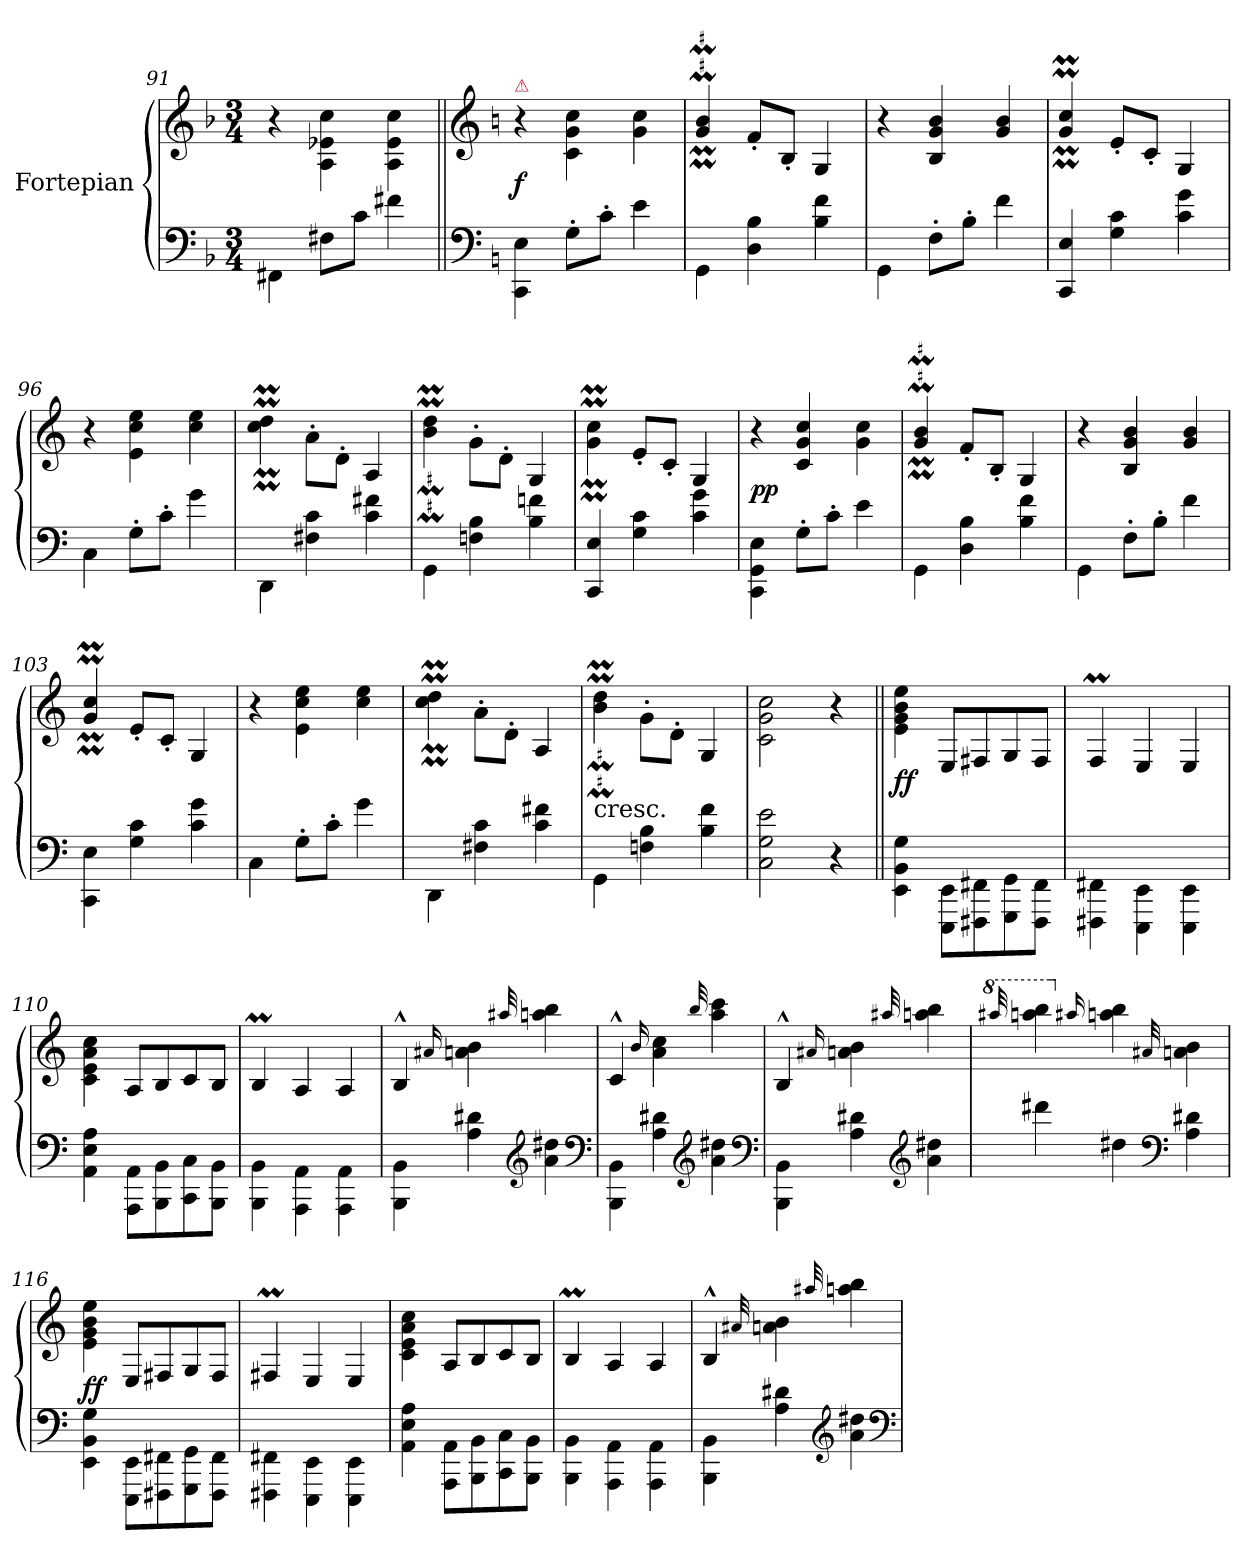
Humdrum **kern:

**kern	**kern	**dynam
*part1	*part1	*part1
*staff2	*staff1	*staff1/2
*I"Fortepian	*	*
*clefF4	*clefG2	*
*k[b-]	*k[b-]	*
*M3/4	*M3/4	*
=91	=91	=91
4FF#X\	4r	.
8F#X\L	4A\ 4e-X\ 4cc\	.
8c\J	.	.
4f#X\	4A\ 4e-\ 4cc\	.
=92||	=92||	=92||
*clefF4	*clefG2	*
*k[]	*k[]	*
!	!LO:TX:a:color=crimson:t=⚠	!
4CC\ 4E\	4r	f
8G'\L	4c\ 4g\ 4cc\	.
8c'\J	.	.
4e\	4g\ 4cc\	.
=93	=93	=93
4GG\	4gM/ 4bM/	.
4D\ 4B\	8f'/L	.
.	8B'/J	.
4B\ 4f\	4G/	.
=94	=94	=94
4GG\	4r	.
8F'\L	4B/ 4g/ 4b/	.
8B'\J	.	.
4f\	4g/ 4b/	.
=95	=95	=95
4CC/ 4E/	4gM/ 4ccM/	.
4G\ 4c\	8e'/L	.
.	8c'/J	.
4c\ 4g\	4G/	.
=96	=96	=96
4C\	4r	.
8G'\L	4e\ 4cc\ 4ee\	.
8c'\J	.	.
4g\	4cc\ 4ee\	.
=97	=97	=97
4DD\	4ccM\ 4ddM\	.
4F#X\ 4c\	8a'\L	.
.	8d'\J	.
4c\ 4f#X\	4A/	.
=98	=98	=98
4GG\	4bM\ 4ddM\	.
4Fn\ 4B\	8g'\L	.
.	8d'\J	.
4B\ 4fn\	4G/	.
=99	=99	=99
4CC/ 4E/	4gM\ 4ccM\	.
4G\ 4c\	8e'/L	.
.	8c'/J	.
4c\ 4g\	4G/	.
=100	=100	=100
4CC\ 4GG\ 4E\	4r	pp
8G'\L	4c/ 4g/ 4cc/	.
8c'\J	.	.
4e\	4g\ 4cc\	.
=101	=101	=101
4GG\	4gM/ 4bM/	.
4D\ 4B\	8f'/L	.
.	8B'/J	.
4B\ 4f\	4G/	.
=102	=102	=102
4GG\	4r	.
8F'\L	4B/ 4g/ 4b/	.
8B'\J	.	.
4f\	4g/ 4b/	.
=103	=103	=103
4CC\ 4E\	4gM/ 4ccM/	.
4G\ 4c\	8e'/L	.
.	8c'/J	.
4c\ 4g\	4G/	.
=104	=104	=104
4C\	4r	.
8G'\L	4e\ 4cc\ 4ee\	.
8c'\J	.	.
4g\	4cc\ 4ee\	.
=105	=105	=105
4DD\	4ccM\ 4ddM\	.
4F#X\ 4c\	8a'\L	.
.	8d'\J	.
4c\ 4f#X\	4A/	.
=106	=106	=106
!	!LO:TX:c:t=cresc.	!
4GG\	4bM\ 4ddM\	.
4Fn\ 4B\	8g'\L	.
.	8d'\J	.
4B\ 4f\	4G/	.
=107	=107	=107
2C\ 2G\ 2e\	2c\ 2g\ 2cc\	.
4r	4r	.
=108||	=108||	=108||
4EE\ 4BB\ 4G\	4e\ 4g\ 4b\ 4ee\	ff
8EEE\ 8EE\L	8E/L	.
8FFF#X\ 8FF#X\	8F#X/	.
8GGG\ 8GG\	8G/	.
8FFF#\ 8FF#\J	8F#/J	.
=109	=109	=109
4FFF#X\ 4FF#X\	4FM/	.
4EEE\ 4EE\	4E/	.
4EEE\ 4EE\	4E/	.
=110	=110	=110
4AA\ 4E\ 4A\	4c\ 4e\ 4a\ 4cc\	.
8AAA\ 8AA\L	8A/L	.
8BBB\ 8BB\	8B/	.
8CC\ 8C\	8c/	.
8BBB\ 8BB\J	8B/J	.
=111	=111	=111
4BBB\ 4BB\	4Bm/	.
4AAA\ 4AA\	4A/	.
4AAA\ 4AA\	4A/	.
=112	=112	=112
4BBB\ 4BB\	4B^^/	.
.	16qqa#X/	.
4A\ 4d#X\	4an\ 4b\	.
*clefG2	*	*
.	32qqaa#X/	.
4a\ 4dd#X\	4aan\ 4bb\	.
*clefF4	*	*
=113	=113	=113
4BBB\ 4BB\	4c^^/	.
.	16qqb/	.
4A\ 4d#X\	4a\ 4cc\	.
*clefG2	*	*
.	32qqbb/	.
4a\ 4dd#X\	4aa\ 4ccc\	.
*clefF4	*	*
=114	=114	=114
4BBB\ 4BB\	4B^^/	.
.	16qqa#X/	.
4A\ 4d#X\	4an\ 4b\	.
*clefG2	*	*
.	32qqaa#X/	.
4a\ 4dd#X\	4aan\ 4bb\	.
=115	=115	=115
*	*8va	*
.	32qqaaa#X/	.
4ddd#X\	4aaan\ 4bbb\	.
*	*X8va	*
.	16qqaa#X/	.
4dd#X\	4aan\ 4bb\	.
*clefF4	*	*
.	32qqa#X/	.
4A\ 4d#X\	4an\ 4b\	.
=116	=116	=116
4EE\ 4BB\ 4G\	4e\ 4g\ 4b\ 4ee\	ff
8EEE\ 8EE\L	8E/L	.
8FFF#X\ 8FF#X\	8F#X/	.
8GGG\ 8GG\	8G/	.
8FFF#\ 8FF#\J	8F#/J	.
=117	=117	=117
4FFF#X\ 4FF#X\	4F#Xm/	.
4EEE\ 4EE\	4E/	.
4EEE\ 4EE\	4E/	.
=118	=118	=118
4AA\ 4E\ 4A\	4c\ 4e\ 4a\ 4cc\	.
8AAA\ 8AA\L	8A/L	.
8BBB\ 8BB\	8B/	.
8CC\ 8C\	8c/	.
8BBB\ 8BB\J	8B/J	.
=119	=119	=119
4BBB\ 4BB\	4Bm/	.
4AAA\ 4AA\	4A/	.
4AAA\ 4AA\	4A/	.
=120	=120	=120
4BBB\ 4BB\	4B^^/	.
.	32qqa#X/	.
4A\ 4d#X\	4an\ 4b\	.
*clefG2	*	*
.	32qqaa#X/	.
4a\ 4dd#X\	4aan\ 4bb\	.
*clefF4	*	*
=	=	=
*-	*-	*-
